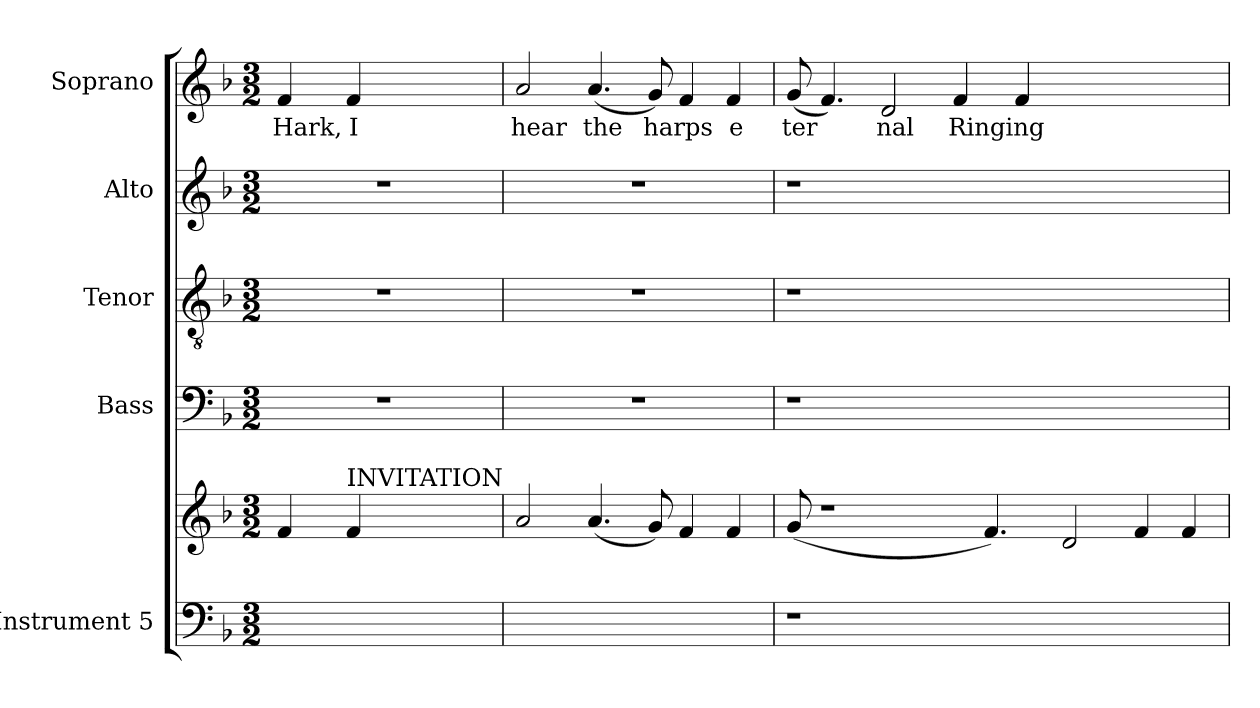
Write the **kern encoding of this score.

**kern	**kern	**kern	**kern	**kern	**kern	**text
*part5	*part5	*part4	*part3	*part2	*part1	*part1
*staff6	*staff5	*staff4	*staff3	*staff2	*staff1	*staff1
*I"Instrument 5	*	*I"Bass	*I"Tenor	*I"Alto	*I"Soprano	*
!!LO:PB:g=z
*stria5	*stria5	*stria5	*stria5	*stria5	*stria5	*
*clefF4	*clefG2	*clefF4	*clefGv2	*clefG2	*clefG2	*
*k[b-]	*k[b-]	*k[b-]	*k[b-]	*k[b-]	*k[b-]	*
*F:	*F:	*F:	*F:	*F:	*F:	*
*M3/2	*M3/2	*M3/2	*M3/2	*M3/2	*M3/2	*
*MM144	*MM144	*MM144	*MM144	*MM144	*MM144	*
=1	=1	=1	=1	=1	=1	=1
!	!	!	!	!	!	!LO:LY:b:cj
1.ryy	4f/	1.r	1.r	1.r	4f/	Hark,
!	!LO:TX:a:t=INVITATION	!	!	!	!	!
!	!	!	!	!	!	!LO:LY:b:cj
.	4f/	.	.	.	4f/	I
.	1ryy	.	.	.	1ryy	.
=2	=2	=2	=2	=2	=2	=2
!	!	!LO:N:vis=1	!LO:N:vis=1	!LO:N:vis=1	!	!LO:LY:b:cj
1.ryy	2a/	1.r	1.r	1.r	2a/	hear
!	!	!	!	!	!	!LO:LY:b
.	(>4.a/	.	.	.	(<4.a/	the
!	!	!	!	!	!	!LO:LY:b
.	8g/)	.	.	.	8g/)	harps
.	4f/	.	.	.	4f/	.
!	!	!	!	!	!	!LO:LY:b:cj
.	4f/	.	.	.	4f/	e
=3	=3	=3	=3	=3	=3	=3
!LO:N:vis=1	!	!LO:N:vis=1	!LO:N:vis=1	!LO:N:vis=1	!	!LO:LY:b
1.r	(>8g/	1.r	1.r	1.r	(<8g/	ter
.	1r	.	.	.	4.f/)	.
!	!	!	!	!	!	!LO:LY:b:cj
.	.	.	.	.	2d/	nal
!	!	!	!	!	!	!LO:LY:b:cj
.	.	.	.	.	4f/	Ringing
.	4.f/)	.	.	.	.	.
.	.	.	.	.	4f/	.
1ryy	2d/	1ryy	1ryy	1ryy	1ryy	.
.	4f/	.	.	.	.	.
.	4f/	.	.	.	.	.
=	=	=	=	=	=	=
*-	*-	*-	*-	*-	*-	*-
